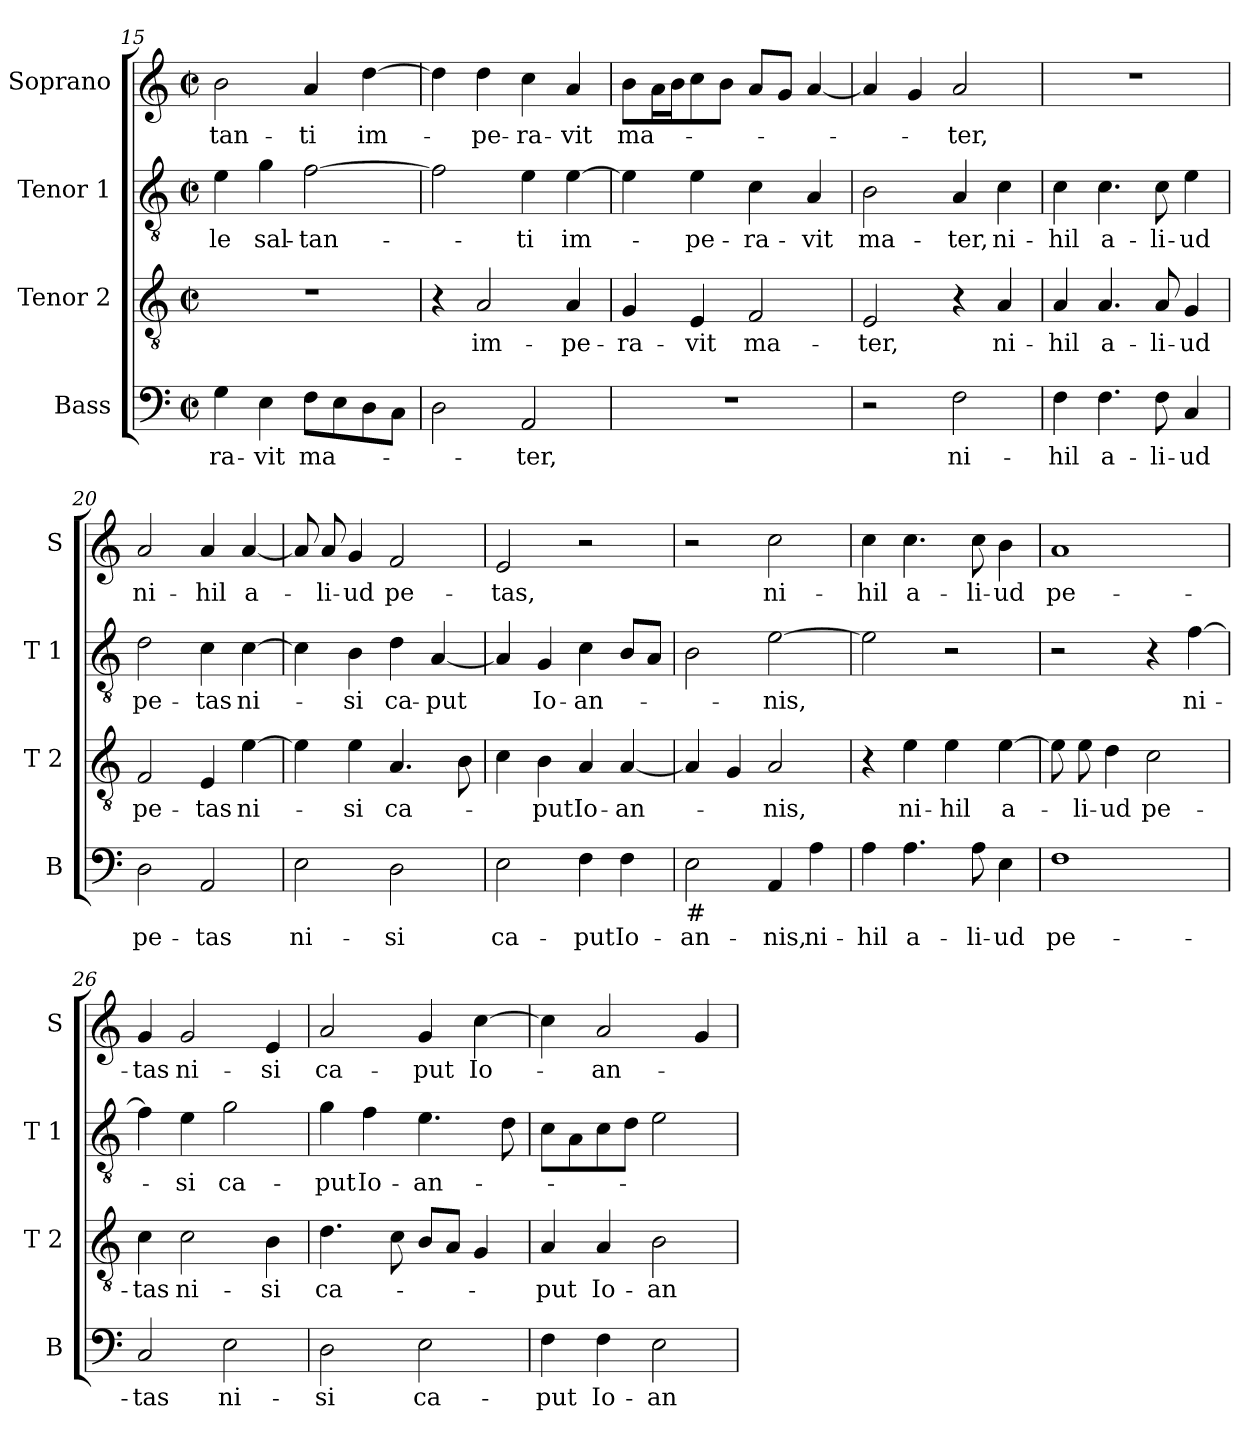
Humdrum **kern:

**kern	**text	**kern	**text	**kern	**text	**kern	**text
*part4	*part4	*part3	*part3	*part2	*part2	*part1	*part1
*staff4	*staff4	*staff3	*staff3	*staff2	*staff2	*staff1	*staff1
*I"Bass	*	*I"Tenor 2	*	*I"Tenor 1	*	*I"Soprano	*
*I'B	*	*I'T 2	*	*I'T 1	*	*I'S	*
*clefF4	*	*clefGv2	*	*clefGv2	*	*clefG2	*
*k[]	*	*k[]	*	*k[]	*	*k[]	*
*C:	*	*C:	*	*C:	*	*C:	*
*M2/2	*	*M2/2	*	*M2/2	*	*M2/2	*
*met(c|)	*	*met(c|)	*	*met(c|)	*	*met(c|)	*
=15	=15	=15	=15	=15	=15	=15	=15
!	!LO:LY:b	!	!	!	!LO:LY:b	!	!LO:LY:b
4G\	-ra-	1r	.	4e\	-le	2b\	-tan-
!	!LO:LY:b	!	!	!	!LO:LY:b	!	!
4E\	-vit	.	.	4g\	sal-	.	.
!	!LO:LY:b	!	!	!	!LO:LY:b	!	!LO:LY:b
8F\L	ma-	.	.	[2f\	-tan-	4a/	-ti
8E\	.	.	.	.	.	.	.
!	!	!	!	!	!	!	!LO:LY:b
8D\	.	.	.	.	.	[4dd\	im-
8C\J	.	.	.	.	.	.	.
=16	=16	=16	=16	=16	=16	=16	=16
2D\	.	4r	.	2f\]	.	4dd\]	.
!	!	!	!LO:LY:b	!	!	!	!LO:LY:b
.	.	2A/	im-	.	.	4dd\	-pe-
!	!LO:LY:b	!	!	!	!LO:LY:b	!	!LO:LY:b
2AA/	-ter,	.	.	4e\	-ti	4cc\	-ra-
!	!	!	!LO:LY:b	!	!LO:LY:b	!	!LO:LY:b
.	.	4A/	-pe-	[4e\	im-	4a/	-vit
=17	=17	=17	=17	=17	=17	=17	=17
!	!	!	!LO:LY:b	!	!	!	!LO:LY:b
1r	.	4G/	-ra-	4e\]	.	8b\L	ma-
.	.	.	.	.	.	16a\L	.
.	.	.	.	.	.	16b\J	.
!	!	!	!LO:LY:b	!	!LO:LY:b	!	!
.	.	4E/	-vit	4e\	-pe-	8cc\	.
.	.	.	.	.	.	8b\J	.
!	!	!	!LO:LY:b	!	!LO:LY:b	!	!
.	.	2F/	ma-	4c\	-ra-	8a/L	.
.	.	.	.	.	.	8g/J	.
!	!	!	!	!	!LO:LY:b	!	!
.	.	.	.	4A/	-vit	[4a/	.
!!LO:PB:g=z
=18	=18	=18	=18	=18	=18	=18	=18
!	!	!	!LO:LY:b	!	!LO:LY:b	!	!
2r	.	2E/	-ter,	2B\	ma-	4a/]	.
.	.	.	.	.	.	4g/	.
!	!LO:LY:b	!	!	!	!LO:LY:b	!	!LO:LY:b
2F\	ni-	4r	.	4A/	-ter,	2a/	-ter,
!	!	!	!LO:LY:b	!	!LO:LY:b	!	!
.	.	4A/	ni-	4c\	ni-	.	.
=19	=19	=19	=19	=19	=19	=19	=19
!	!LO:LY:b	!	!LO:LY:b	!	!LO:LY:b	!	!
4F\	-hil	4A/	-hil	4c\	-hil	1r	.
!	!LO:LY:b	!	!LO:LY:b	!	!LO:LY:b	!	!
4.F\	a-	4.A/	a-	4.c\	a-	.	.
!	!LO:LY:b	!	!LO:LY:b	!	!LO:LY:b	!	!
8F\	-li-	8A/	-li-	8c\	-li-	.	.
!	!LO:LY:b	!	!LO:LY:b	!	!LO:LY:b	!	!
4C/	-ud	4G/	-ud	4e\	-ud	.	.
=20	=20	=20	=20	=20	=20	=20	=20
!	!LO:LY:b	!	!LO:LY:b	!	!LO:LY:b	!	!LO:LY:b
2D\	pe-	2F/	pe-	2d\	pe-	2a/	ni-
!	!LO:LY:b	!	!LO:LY:b	!	!LO:LY:b	!	!LO:LY:b
2AA/	-tas	4E/	-tas	4c\	-tas	4a/	-hil
!	!	!	!LO:LY:b	!	!LO:LY:b	!	!LO:LY:b
.	.	[4e\	ni-	[4c\	ni-	[4a/	a-
=21	=21	=21	=21	=21	=21	=21	=21
!	!LO:LY:b	!	!	!	!	!	!
2E\	ni-	4e\]	.	4c\]	.	8a/]	.
!	!	!	!	!	!	!	!LO:LY:b
.	.	.	.	.	.	8a/	-li-
!	!	!	!LO:LY:b	!	!LO:LY:b	!	!LO:LY:b
.	.	4e\	-si	4B\	-si	4g/	-ud
!	!LO:LY:b	!	!LO:LY:b	!	!LO:LY:b	!	!LO:LY:b
2D\	-si	4.A/	ca-	4d\	ca-	2f/	pe-
!	!	!	!	!	!LO:LY:b	!	!
.	.	.	.	[4A/	-put	.	.
.	.	8B\	.	.	.	.	.
=22	=22	=22	=22	=22	=22	=22	=22
!	!LO:LY:b	!	!	!	!	!	!LO:LY:b
2E\	ca-	4c\	.	4A/]	.	2e/	-tas,
!	!	!	!LO:LY:b	!	!LO:LY:b	!	!
.	.	4B\	-put	4G/	Io-	.	.
!	!LO:LY:b	!	!LO:LY:b	!	!LO:LY:b	!	!
4F\	-put	4A/	Io-	4c\	-an-	2r	.
!	!LO:LY:b	!	!LO:LY:b	!	!	!	!
4F\	Io-	[4A/	-an-	8B/L	.	.	.
.	.	.	.	8A/J	.	.	.
=23	=23	=23	=23	=23	=23	=23	=23
!LO:TX:b:t=#	!	!	!	!	!	!	!
!	!LO:LY:b	!	!	!	!	!	!
2E\	-an-	4A/]	.	2B\	.	2r	.
.	.	4G/	.	.	.	.	.
!	!LO:LY:b	!	!LO:LY:b	!	!LO:LY:b	!	!LO:LY:b
4AA/	-nis,	2A/	-nis,	[2e\	-nis,	2cc\	ni-
!	!LO:LY:b	!	!	!	!	!	!
4A\	ni-	.	.	.	.	.	.
!!LO:LB:g=z
=24	=24	=24	=24	=24	=24	=24	=24
!	!LO:LY:b	!	!	!	!	!	!LO:LY:b
4A\	-hil	4r	.	2e\]	.	4cc\	-hil
!	!LO:LY:b	!	!LO:LY:b	!	!	!	!LO:LY:b
4.A\	a-	4e\	ni-	.	.	4.cc\	a-
!	!	!	!LO:LY:b	!	!	!	!
.	.	4e\	-hil	2r	.	.	.
!	!LO:LY:b	!	!	!	!	!	!LO:LY:b
8A\	-li-	.	.	.	.	8cc\	-li-
!	!LO:LY:b	!	!LO:LY:b	!	!	!	!LO:LY:b
4E\	-ud	[4e\	a-	.	.	4b\	-ud
=25	=25	=25	=25	=25	=25	=25	=25
!	!LO:LY:b	!	!	!	!	!	!LO:LY:b
1F	pe-	8e\]	.	2r	.	1a	pe-
!	!	!	!LO:LY:b	!	!	!	!
.	.	8e\	-li-	.	.	.	.
!	!	!	!LO:LY:b	!	!	!	!
.	.	4d\	-ud	.	.	.	.
!	!	!	!LO:LY:b	!	!	!	!
.	.	2c\	pe-	4r	.	.	.
!	!	!	!	!	!LO:LY:b	!	!
.	.	.	.	[4f\	ni-	.	.
=26	=26	=26	=26	=26	=26	=26	=26
!	!LO:LY:b	!	!LO:LY:b	!	!	!	!LO:LY:b
2C/	-tas	4c\	-tas	4f\]	.	4g/	-tas
!	!	!	!LO:LY:b	!	!LO:LY:b	!	!LO:LY:b
.	.	2c\	ni-	4e\	-si	2g/	ni-
!	!LO:LY:b	!	!	!	!LO:LY:b	!	!
2E\	ni-	.	.	2g\	ca-	.	.
!	!	!	!LO:LY:b	!	!	!	!LO:LY:b
.	.	4B\	-si	.	.	4e/	-si
=27	=27	=27	=27	=27	=27	=27	=27
!	!LO:LY:b	!	!LO:LY:b	!	!LO:LY:b	!	!LO:LY:b
2D\	-si	4.d\	ca-	4g\	-put	2a/	ca-
!	!	!	!	!	!LO:LY:b	!	!
.	.	.	.	4f\	Io-	.	.
.	.	8c\	.	.	.	.	.
!	!LO:LY:b	!	!	!	!LO:LY:b	!	!LO:LY:b
2E\	ca-	8B/L	.	4.e\	-an-	4g/	-put
.	.	8A/J	.	.	.	.	.
!	!	!	!	!	!	!	!LO:LY:b
.	.	4G/	.	.	.	[4cc\	Io-
.	.	.	.	8d\	.	.	.
=28	=28	=28	=28	=28	=28	=28	=28
!	!LO:LY:b	!	!LO:LY:b	!	!	!	!
4F\	-put	4A/	-put	8c\L	.	4cc\]	.
.	.	.	.	8A\	.	.	.
!	!LO:LY:b	!	!LO:LY:b	!	!	!	!LO:LY:b
4F\	Io-	4A/	Io-	8c\	.	2a/	-an-
.	.	.	.	8d\J	.	.	.
!	!LO:LY:b	!	!LO:LY:b	!	!	!	!
2E\	-an-	2B\	-an-	2e\	.	.	.
.	.	.	.	.	.	4g/	.
=	=	=	=	=	=	=	=
*-	*-	*-	*-	*-	*-	*-	*-
